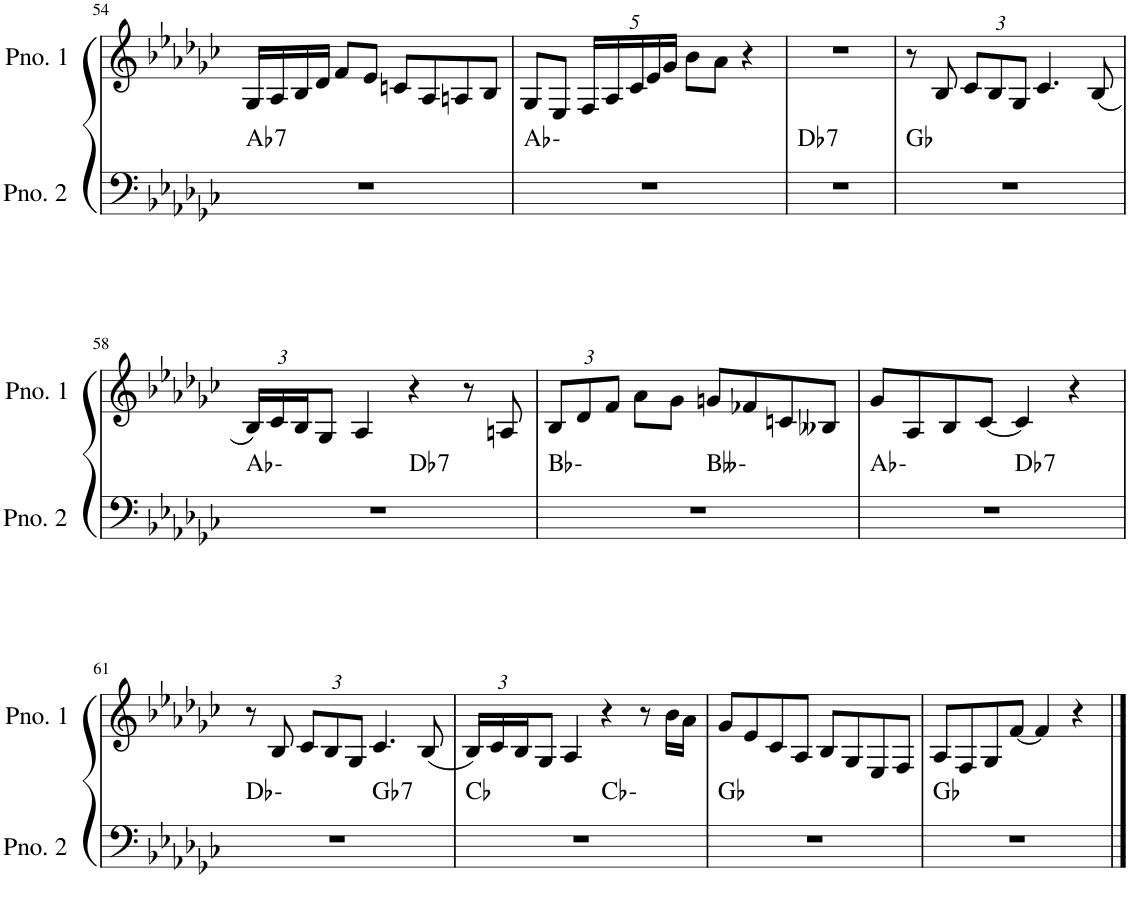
**kern	**harte	**kern
*part2	*part2	*part1
*staff2	*	*staff1
*I"ピアノ 2	*	*I"ピアノ 1
!!LO:PB:g=z
*clefF4	*	*clefG2
*k[b-e-a-d-g-c-]	*	*k[b-e-a-d-g-c-]
*M4/4	*	*M4/4
=54	=54	=54
!	!LO:H:kt=7	!
1r	Ab:7	16G-/LL
.	.	16A-/
.	.	16B-/
.	.	16d-/JJ
.	.	8f/L
.	.	8e-/J
.	.	8cn/L
.	.	8A-/
.	.	8An/
.	.	8B-/J
=55	=55	=55
1r	Ab:min	8G-/L
.	.	8E-/J
*	*	*Xbrackettup
.	.	20F/LL
.	.	20A-/
.	.	20c-/
.	.	20e-/
.	.	20g-/JJ
.	.	8b-\L
.	.	8a-\J
.	.	4r
=56	=56	=56
!	!LO:H:kt=7	!
1r	Db:7	1r
=57	=57	=57
1r	Gb:maj	8r
.	.	8B-/
.	.	12c-/L
.	.	12B-/
.	.	12G-/J
.	.	4.c-/
.	.	(8B-/
!!LO:LB:g=z
=58	=58	=58
*^	*	*
1r	2ryy	Ab:min	24B-/LL)
.	.	.	24c-/
.	.	.	24B-/J
.	.	.	8G-/J
.	.	.	4A-/
!	!	!LO:H:kt=7	!
.	2ryy	Db:7	4r
.	.	.	8r
.	.	.	8An/
=59	=59	=59	=59
1r	2ryy	Bb:min	12B-/L
.	.	.	12d-/
.	.	.	12f/J
.	.	.	8a-\L
.	.	.	8g-\J
.	2ryy	Bbb:min	8gn/L
.	.	.	8f-X/
.	.	.	8cn/
.	.	.	8B--X/J
=60	=60	=60	=60
1r	2ryy	Ab:min	8g-/L
.	.	.	8A-/
.	.	.	8B-/
.	.	.	[8c-/J
!	!	!LO:H:kt=7	!
.	2ryy	Db:7	4c-/]
.	.	.	4r
!!LO:LB:g=z
=61	=61	=61	=61
1r	2ryy	Db:min	8r
.	.	.	8B-/
.	.	.	12c-/L
.	.	.	12B-/
.	.	.	12G-/J
!	!	!LO:H:kt=7	!
.	2ryy	Gb:7	4.c-/
.	.	.	(8B-/
=62	=62	=62	=62
1r	2ryy	Cb:maj	24B-/LL)
.	.	.	24c-/
.	.	.	24B-/J
.	.	.	8G-/J
.	.	.	4A-/
.	2ryy	Cb:min	4r
.	.	.	8r
.	.	.	16b-\LL
.	.	.	16a-\JJ
*v	*v	*	*
=63	=63	=63
1r	Gb:maj	8g-/L
.	.	8e-/
.	.	8c-/
.	.	8A-/J
.	.	8B-/L
.	.	8G-/
.	.	8E-/
.	.	8F/J
=64	=64	=64
1r	Gb:maj	8A-/L
.	.	8F/
.	.	8G-/
.	.	[8f/J
.	.	4f/]
.	.	4r
==	==	==
*-	*-	*-
